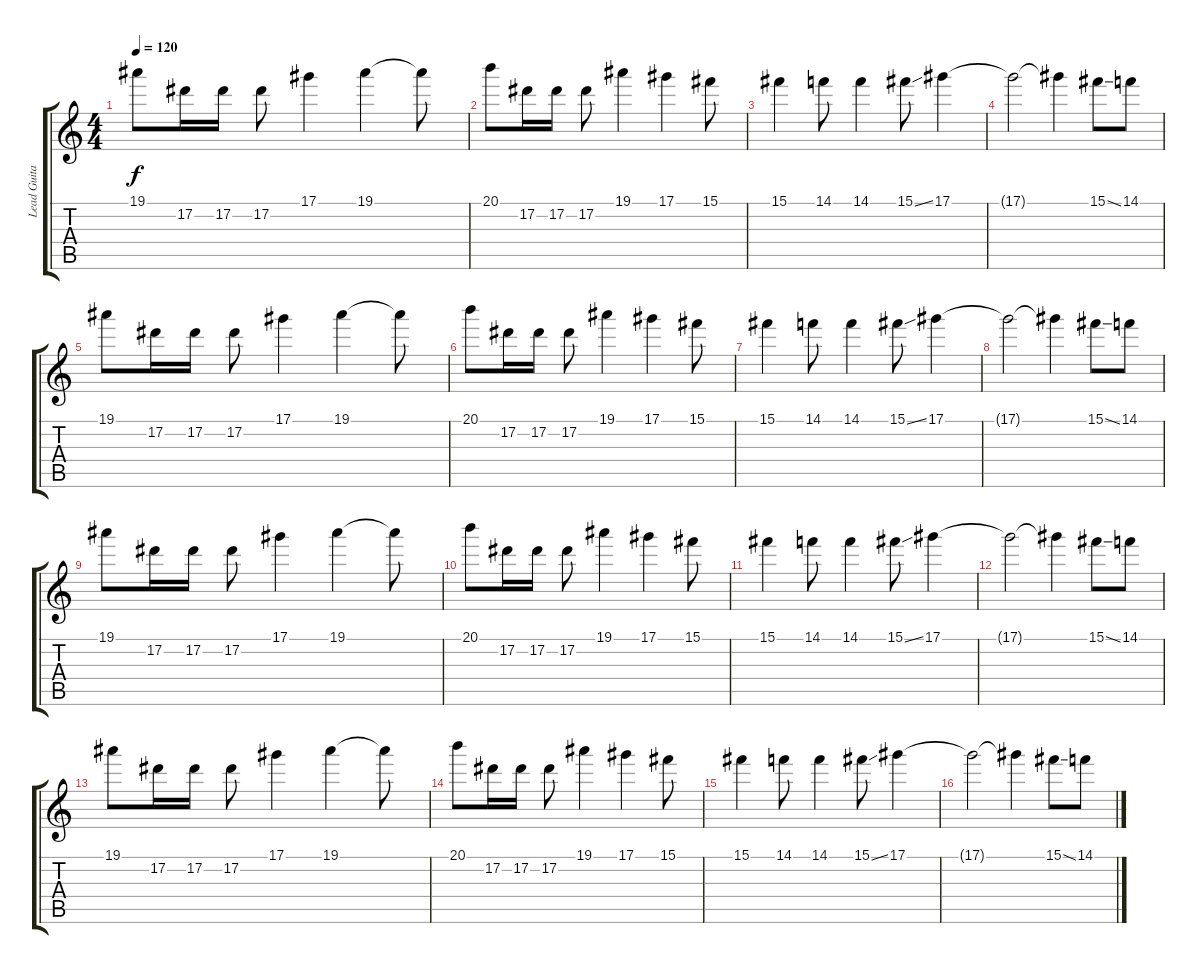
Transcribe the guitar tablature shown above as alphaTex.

\track ("Lead Guitar" "Lead Guita") {instrument distortionguitar}
\staff {score tabs}
\tuning (Eb4 Bb3 Gb3 Db3 Ab2 Eb2) {hide}
\ts (4 4)
\tempo 120
\clef g2
\ks c
19.1.8{dy f} 17.2.16 17.2.16 17.2.8 17.1.4 19.1.4 19.1{t}.8 |
20.1.8 17.2.16 17.2.16 17.2.8 19.1.4 17.1.4 15.1.8 |
15.1.4 14.1.8 14.1.4 15.1{ss}.8 17.1.4 |
17.1{t}.2 17.1{t}.4 15.1{ss}.8 14.1.8 |
19.1.8 17.2.16 17.2.16 17.2.8 17.1.4 19.1.4 19.1{t}.8 |
20.1.8 17.2.16 17.2.16 17.2.8 19.1.4 17.1.4 15.1.8 |
15.1.4 14.1.8 14.1.4 15.1{ss}.8 17.1.4 |
17.1{t}.2 17.1{t}.4 15.1{ss}.8 14.1.8 |
19.1.8 17.2.16 17.2.16 17.2.8 17.1.4 19.1.4 19.1{t}.8 |
20.1.8 17.2.16 17.2.16 17.2.8 19.1.4 17.1.4 15.1.8 |
15.1.4 14.1.8 14.1.4 15.1{ss}.8 17.1.4 |
17.1{t}.2 17.1{t}.4 15.1{ss}.8 14.1.8 |
19.1.8 17.2.16 17.2.16 17.2.8 17.1.4 19.1.4 19.1{t}.8 |
20.1.8 17.2.16 17.2.16 17.2.8 19.1.4 17.1.4 15.1.8 |
15.1.4 14.1.8 14.1.4 15.1{ss}.8 17.1.4 |
17.1{t}.2 17.1{t}.4 15.1{ss}.8 14.1.8
